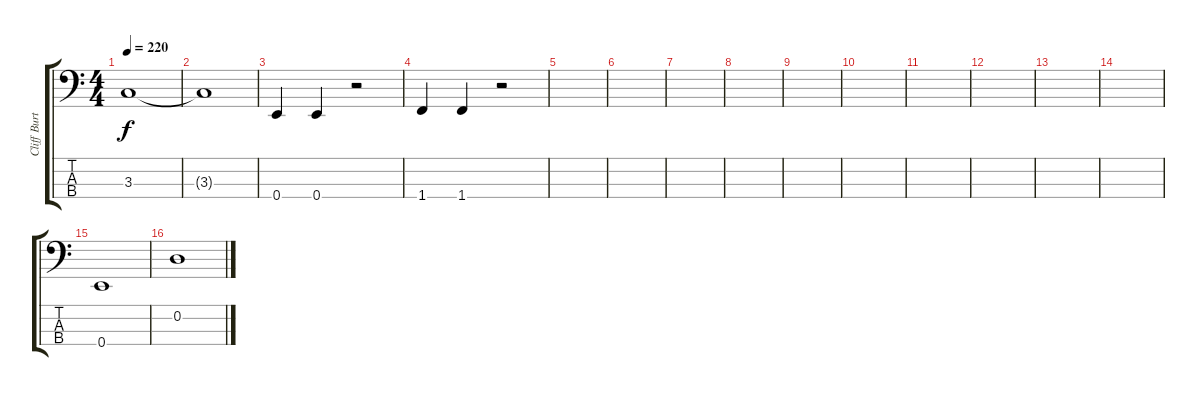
\track ("Cliff Burtom (Bassguitar)" "Cliff Burt") {instrument electricbassfinger}
\staff {score tabs}
\tuning (G2 D2 A1 E1) {hide}
\ts (4 4)
\tempo 220
\clef f4
\ks c
3.3.1{dy f} |
3.3{t}.1 |
0.4.4 0.4.4 r.2 |
1.4.4 1.4.4 r.2 |
|
|
|
|
|
|
|
|
|
|
0.4.1 |
0.2.1
